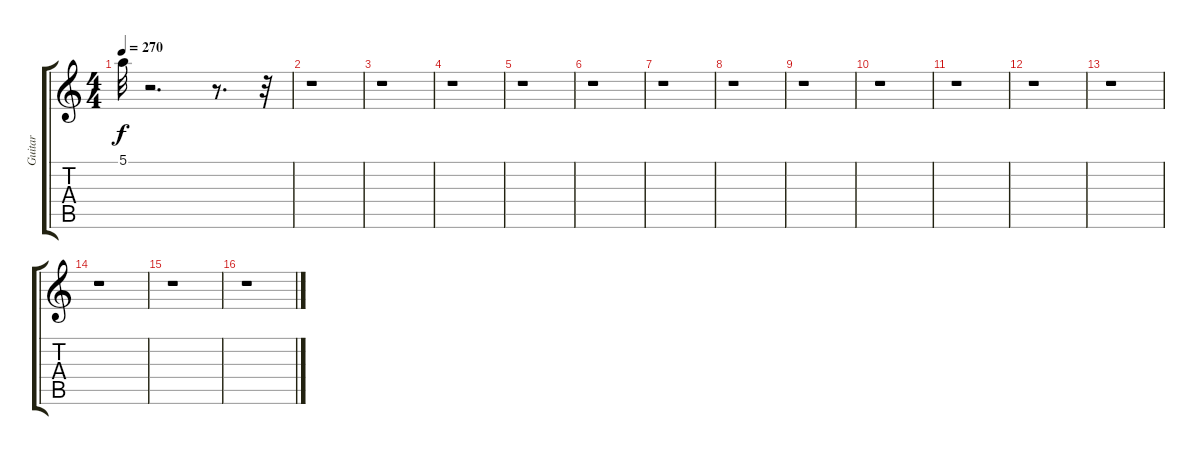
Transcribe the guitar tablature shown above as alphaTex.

\track ("Guitar" "Guitar") {instrument acousticguitarnylon}
\staff {score tabs}
\tuning (E4 B3 G3 D3 A2 E2) {hide}
\ts (4 4)
\tempo 270
\clef g2
\ks c
5.1{t}.32{dy f} r.2{d} r.8{d} r.32 |
r.1 |
r.1 |
r.1 |
r.1 |
r.1 |
r.1 |
r.1 |
r.1 |
r.1 |
r.1 |
r.1 |
r.1 |
r.1 |
r.1 |
r.1
